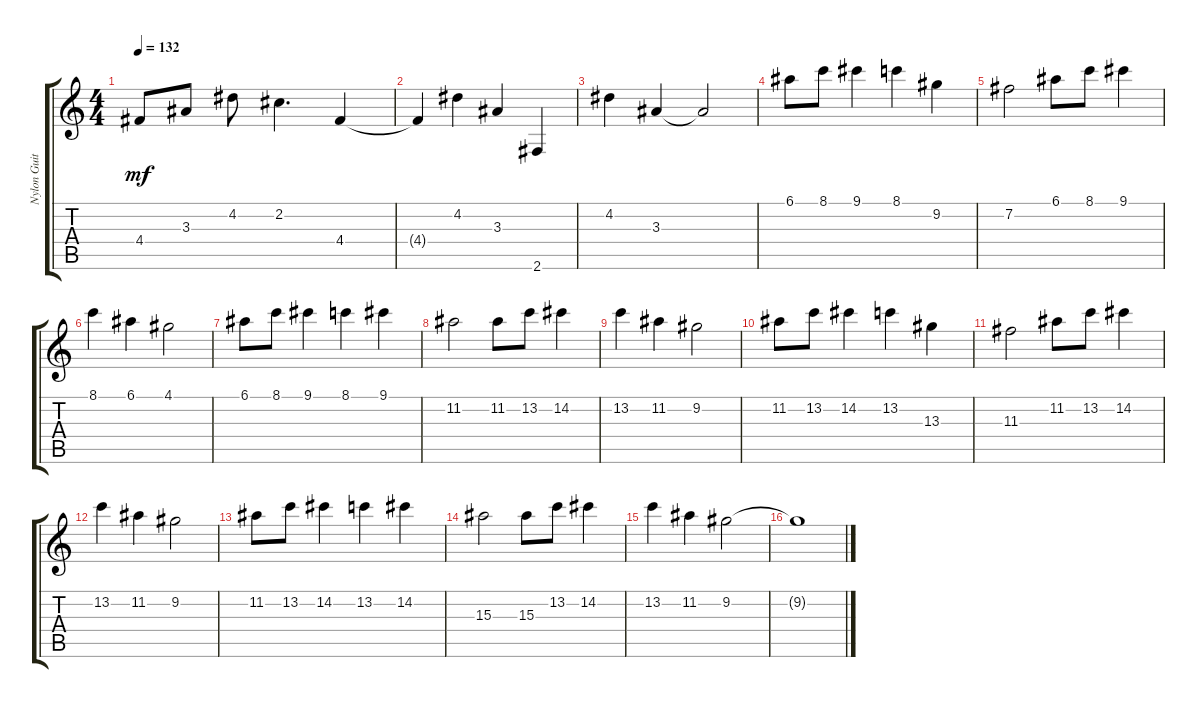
\track ("Nylon Guitar" "Nylon Guit") {instrument acousticguitarnylon}
\staff {score tabs}
\tuning (E4 B3 G3 D3 A2 E2) {hide}
\ts (4 4)
\tempo 132
\clef g2
\ks c
4.4.8{dy mf} 3.3.8 4.2.8 2.2.4{d} 4.4.4 |
4.4{t}.4 4.2.4 3.3.4 2.6.4 |
4.2.4 3.3.4 3.3{t}.2 |
6.1.8 8.1.8 9.1.4 8.1.4 9.2.4 |
7.2.2 6.1.8 8.1.8 9.1.4 |
8.1.4 6.1.4 4.1.2 |
6.1.8 8.1.8 9.1.4 8.1.4 9.1.4 |
11.2.2 11.2.8 13.2.8 14.2.4 |
13.2.4 11.2.4 9.2.2 |
11.2.8 13.2.8 14.2.4 13.2.4 13.3.4 |
11.3.2 11.2.8 13.2.8 14.2.4 |
13.2.4 11.2.4 9.2.2 |
11.2.8 13.2.8 14.2.4 13.2.4 14.2.4 |
15.3.2 15.3.8 13.2.8 14.2.4 |
13.2.4 11.2.4 9.2.2 |
9.2{t}.1
